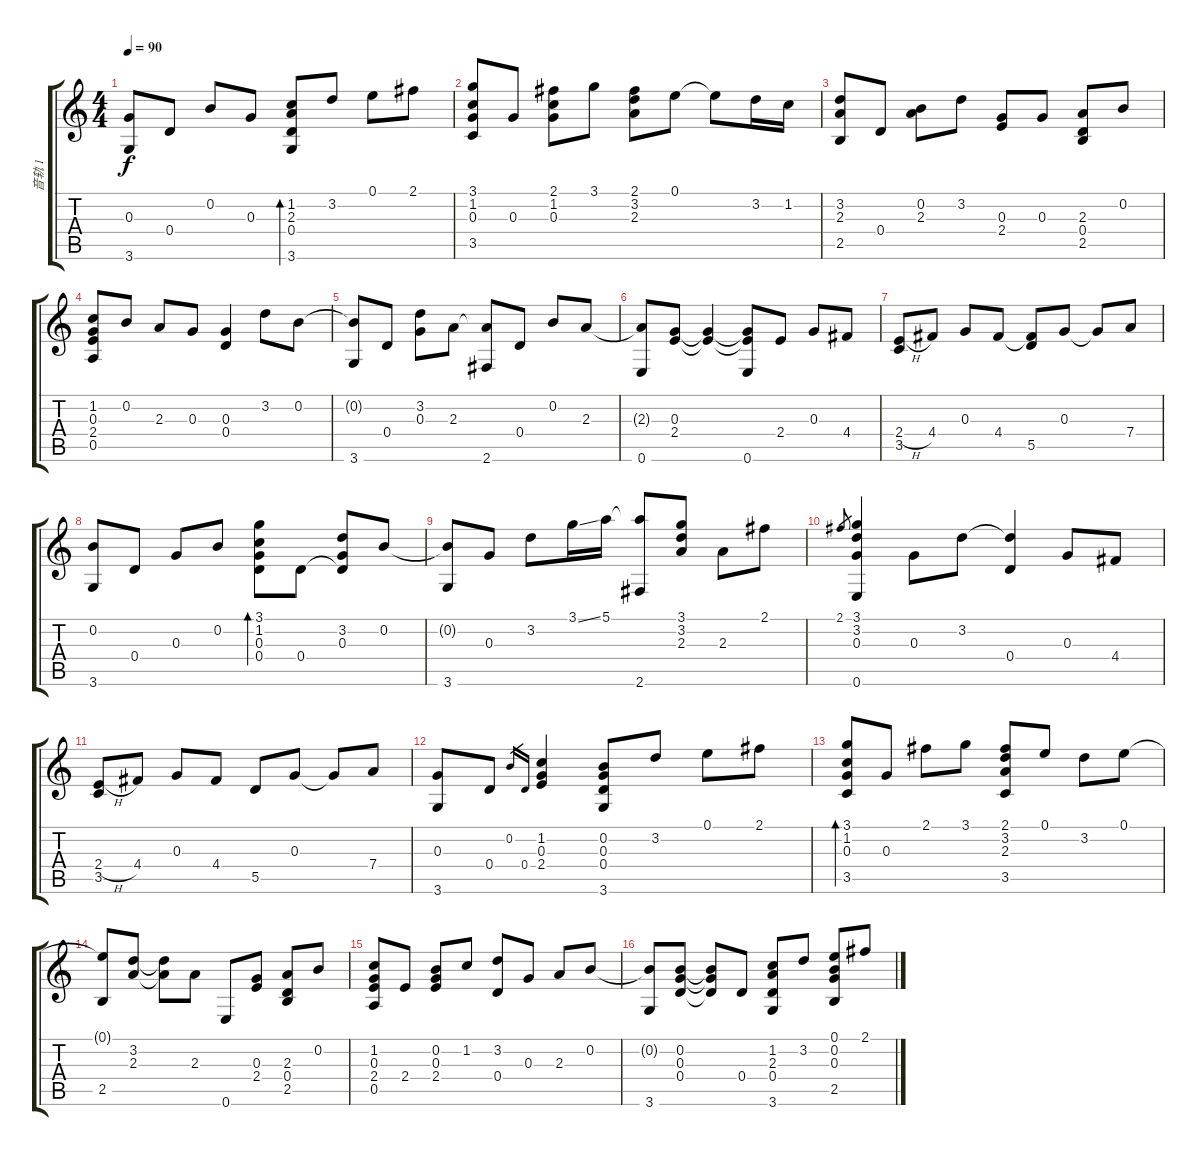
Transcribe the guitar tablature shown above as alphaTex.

\track ("音轨 1" "音轨 1") {instrument acousticguitarsteel}
\staff {score tabs}
\tuning (E4 B3 G3 D3 A2 E2) {hide}
\ts (4 4)
\tempo 90
\clef g2
\ks c
(0.3 3.6).8{dy f} 0.4.8 0.2.8 0.3.8 (1.2 2.3 0.4 3.6).8{bd 240} 3.2.8 0.1.8 2.1.8 |
(3.1 1.2 0.3 3.5).8 0.3.8 (2.1 1.2 0.3).8 3.1.8 (2.1 3.2 2.3).8 0.1.8 0.1{t}.8 3.2.16 1.2.16 |
(3.2 2.3 2.5).8 0.4.8 (0.2 2.3).8 3.2.8 (0.3 2.4).8 0.3.8 (2.3 0.4 2.5).8 0.2.8 |
(1.2 0.3 2.4 0.5).8 0.2.8 2.3.8 0.3.8 (0.3 0.4).4 3.2.8 0.2.8 |
(0.2{t} 3.6).8 0.4.8 (3.2 0.3).8 2.3.8 (2.3{t} 2.6).8 0.4.8 0.2.8 2.3.8 |
(2.3{t} 0.6).8 (0.3 2.4).8 (0.3{t} 2.4{t}).4 (0.3{t} 2.4{t} 0.6).8 2.4.8 0.3.8 4.4.8 |
(2.4{h} 3.5).8 4.4.8 0.3.8 4.4.8 (4.4{t} 5.5).8 0.3.8 0.3{t}.8 7.4.8 |
(0.2 3.6).8 0.4.8 0.3.8 0.2.8 (3.1 1.2 0.3 0.4).8{bd 240} 0.4.8 (3.2 0.3 0.4{t}).8 0.2.8 |
(0.2{t} 3.6).8 0.3.8 3.2.8 3.1{ss}.16 5.1.16 (5.1{t} 2.6).8 (3.1 3.2 2.3).8 2.3.8 2.1.8 |
2.1.8{gr} (3.1 3.2 0.3 0.6).4 0.3.8 3.2.8 (3.2{t} 0.4).4 0.3.8 4.4.8 |
(2.4{h} 3.5).8 4.4.8 0.3.8 4.4.8 5.5.8 0.3.8 0.3{t}.8 7.4.8 |
(0.3 3.6).8 0.4.8 0.2.16{gr} 0.4.16{gr} (1.2 0.3 2.4).4 (0.2 0.3 0.4 3.6).8 3.2.8 0.1.8 2.1.8 |
(3.1 1.2 0.3 3.5).8{bd 240} 0.3.8 2.1.8 3.1.8 (2.1 3.2 2.3 3.5).8 0.1.8 3.2.8 0.1.8 |
(0.1{t} 2.5).8 (3.2 2.3).8 (3.2{t} 2.3{t}).8 2.3.8 0.6.8 (0.3 2.4).8 (2.3 0.4 2.5).8 0.2.8 |
(1.2 0.3 2.4 0.5).8 2.4.8 (0.2 0.3 2.4).8 1.2.8 (3.2 0.4).8 0.3.8 2.3.8 0.2.8 |
(0.2{t} 3.6).8 (0.2 0.3 0.4).8 (0.2{t} 0.3{t} 0.4{t}).8 0.4.8 (1.2 2.3 0.4 3.6).8 3.2.8 (0.1 0.2 0.3 2.5).8 2.1.8
